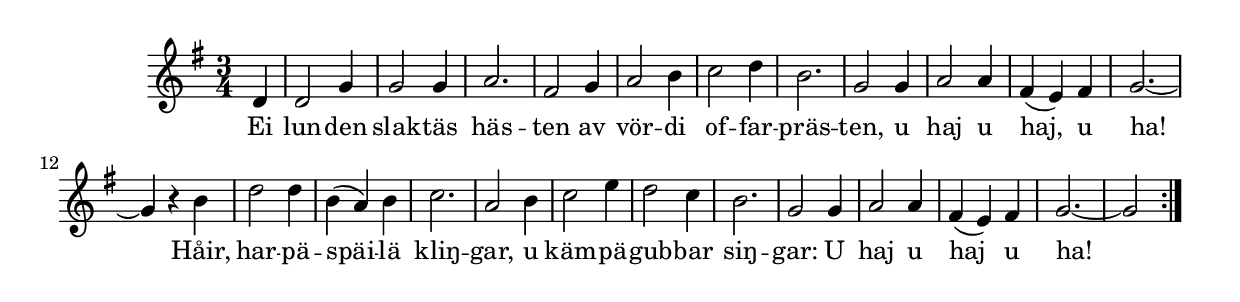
{
\time 3/4
\key g \major

\repeat volta 2 { 
 \partial 4
 d'4  | 
 d'2 g'4  | 
 g'2 g'4  | 
 a'2.  | 
 fis'2 g'4  | 
 a'2 b'4  | 
 c''2 d''4  | 
 b'2.  | 
 g'2 g'4  | 
  a'2 a'4  | 
 fis'-( e'-) fis'  | 
 g'2.-~  | 
 g'4 r b'  | 
 d''2 d''4  | 
 b'-( a'-) b'  | 
 c''2.  | 
 a'2 b'4  | 
  c''2 e''4  | 
 d''2 c''4  | 
 b'2.  | 
 g'2 g'4  | 
 a'2 a'4  | 
 fis'-( e'-) fis'  | 
 g'2.-~  | 
 g'2
 } %( endrepeat )% 
  }
 \addlyrics {
     Ei lun -- den slak -- täs häs -- ten av vör -- di of -- far -- präs -- ten, u
     haj u haj,_ u ha!_ Håir, har -- pä -- späi --  -- lä kliŋ -- gar, u
     käm -- pä -- gub -- bar siŋ -- gar: U haj u haj_ u ha!_
}
